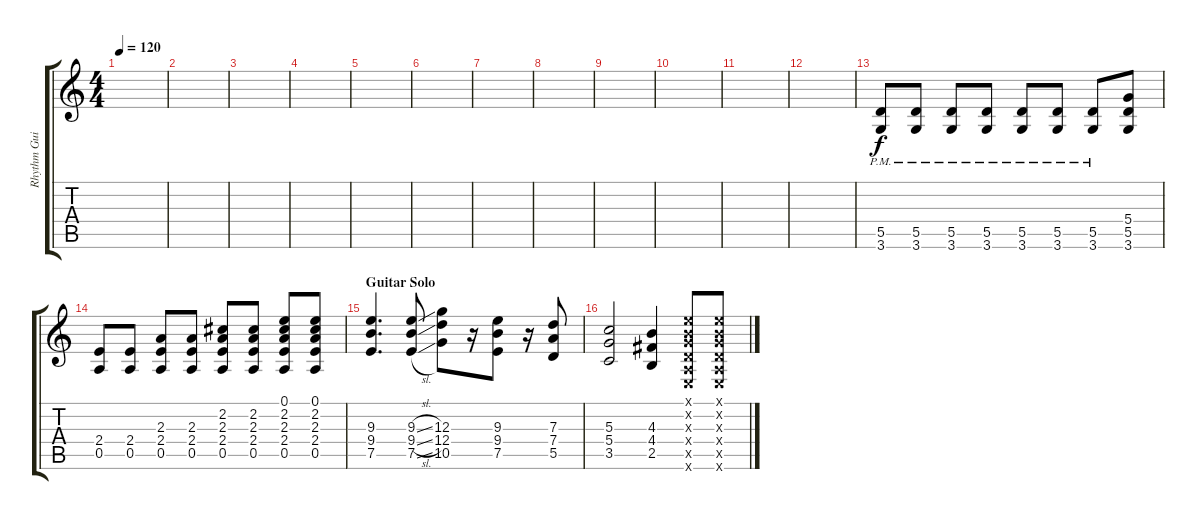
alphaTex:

\track ("Rhythm Guitar" "Rhythm Gui") {instrument overdrivenguitar}
\staff {score tabs}
\tuning (E4 B3 G3 D3 A2 E2) {hide}
\ts (4 4)
\tempo 120
\clef g2
\ks c
|
|
|
|
|
|
|
|
|
|
|
|
(5.5{pm} 3.6{pm}).8 (5.5{pm} 3.6{pm}).8 (5.5{pm} 3.6{pm}).8 (5.5{pm} 3.6{pm}).8 (5.5{pm} 3.6{pm}).8 (5.5{pm} 3.6{pm}).8 (5.5{pm} 3.6{pm}).8 (5.4 5.5 3.6).8 |
(2.4 0.5).8 (2.4 0.5).8 (2.3 2.4 0.5).8 (2.3 2.4 0.5).8 (2.2 2.3 2.4 0.5).8 (2.2 2.3 2.4 0.5).8 (0.1 2.2 2.3 2.4 0.5).8 (0.1 2.2 2.3 2.4 0.5).8 |
\section ("" "Guitar Solo")
(9.3 9.4 7.5).4{d} (9.3{sl} 9.4{sl} 7.5{sl}).8 (12.3 12.4 10.5).8 r.16 (9.3 9.4 7.5).8 r.16 (7.3 7.4 5.5).8 |
(5.3 5.4 3.5).2 (4.3 4.4 2.5).4 (0.1{x} 0.2{x} 0.3{x} 0.4{x} 0.5{x} 0.6{x}).8 (0.1{x} 0.2{x} 0.3{x} 0.4{x} 0.5{x} 0.6{x}).8
